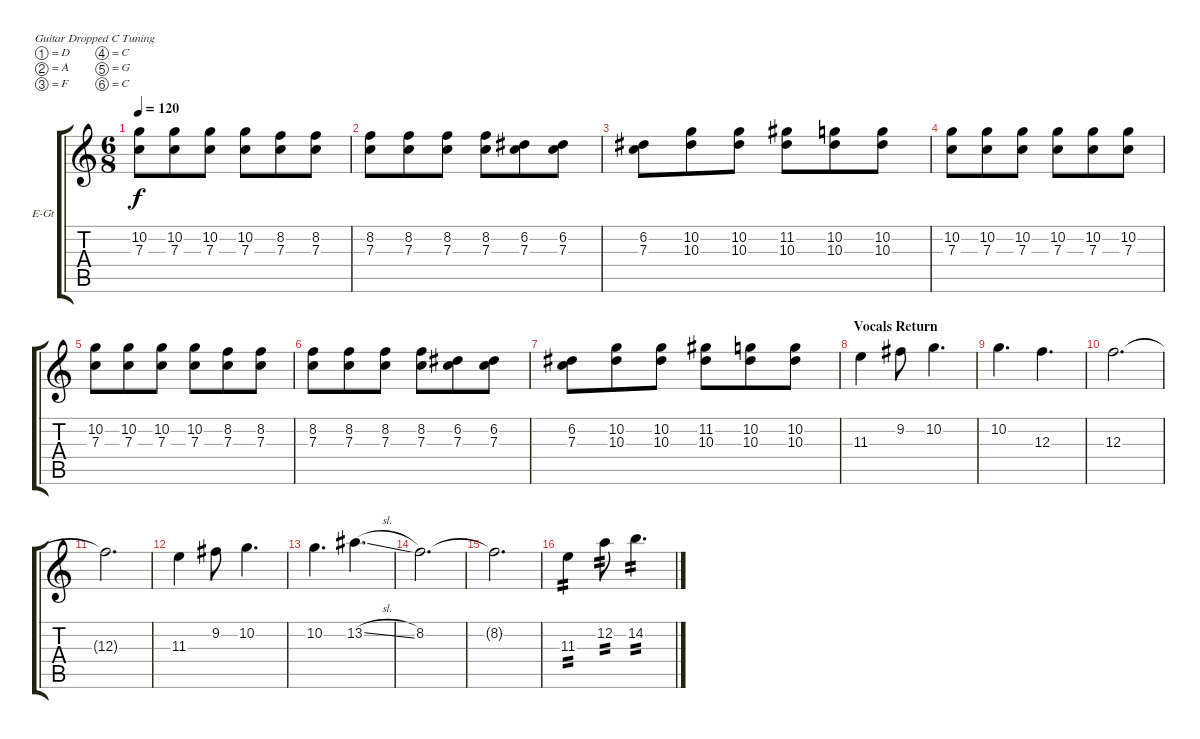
\bracketExtendMode groupsimilarinstruments
\firstSystemTrackNameOrientation horizontal
\otherSystemsTrackNameOrientation horizontal
\track ("Lead Overdub" "E-Gt") {instrument distortionguitar}
\staff {score tabs}
\tuning (D4 A3 F3 C3 G2 C2)
\ts (6 8)
\tempo 120
\clef g2
\ks c
(7.3 10.2).8{dy f} (7.3 10.2).8 (7.3 10.2).8 (7.3 10.2).8 (7.3 8.2).8 (7.3 8.2).8 |
(7.3 8.2).8 (7.3 8.2).8 (7.3 8.2).8 (7.3 8.2).8 (7.3 6.2).8 (7.3 6.2).8 |
(7.3 6.2).8 (10.2 10.3).8 (10.2 10.3).8 (11.2 10.3).8 (10.2 10.3).8 (10.2 10.3).8 |
(10.2 7.3).8 (10.2 7.3).8 (10.2 7.3).8 (10.2 7.3).8 (10.2 7.3).8 (10.2 7.3).8 |
(7.3 10.2).8 (7.3 10.2).8 (7.3 10.2).8 (7.3 10.2).8 (7.3 8.2).8 (7.3 8.2).8 |
(7.3 8.2).8 (7.3 8.2).8 (7.3 8.2).8 (7.3 8.2).8 (7.3 6.2).8 (7.3 6.2).8 |
(7.3 6.2).8 (10.2 10.3).8 (10.2 10.3).8 (11.2 10.3).8 (10.2 10.3).8 (10.2 10.3).8 |
\section ("" "Vocals Return")
11.3.4 9.2.8 10.2.4{d} |
10.2.4{d} 12.3.4{d} |
12.3.2{d} |
12.3{t}.2{d} |
11.3.4 9.2.8 10.2.4{d} |
10.2.4{d} 13.2{sl}.4{d} |
8.2.2{d} |
8.2{t}.2{d} |
11.3.4{tp 2} 12.2.8{tp 2} 14.2.4{d tp 2}
